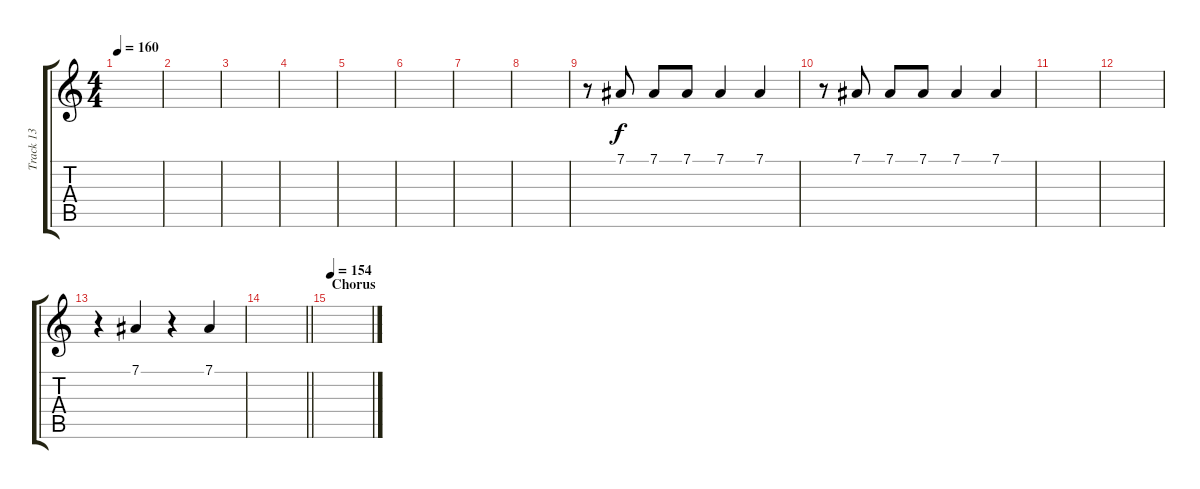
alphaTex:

\track ("Track 13" "Track 13") {instrument lead1square}
\staff {score tabs}
\tuning (Eb4 Bb3 Gb3 Db3 Ab2 Eb2) {hide}
\ts (4 4)
\tempo 160
\clef g2
\ks c
|
|
|
|
|
|
|
|
r.8 7.1.8 7.1.8 7.1.8 7.1.4 7.1.4 |
r.8 7.1.8 7.1.8 7.1.8 7.1.4 7.1.4 |
|
|
r.4 7.1.4 r.4 7.1.4 |
\barLineRight lightlight
|
\section ("" "Chorus")
\tempo 154
